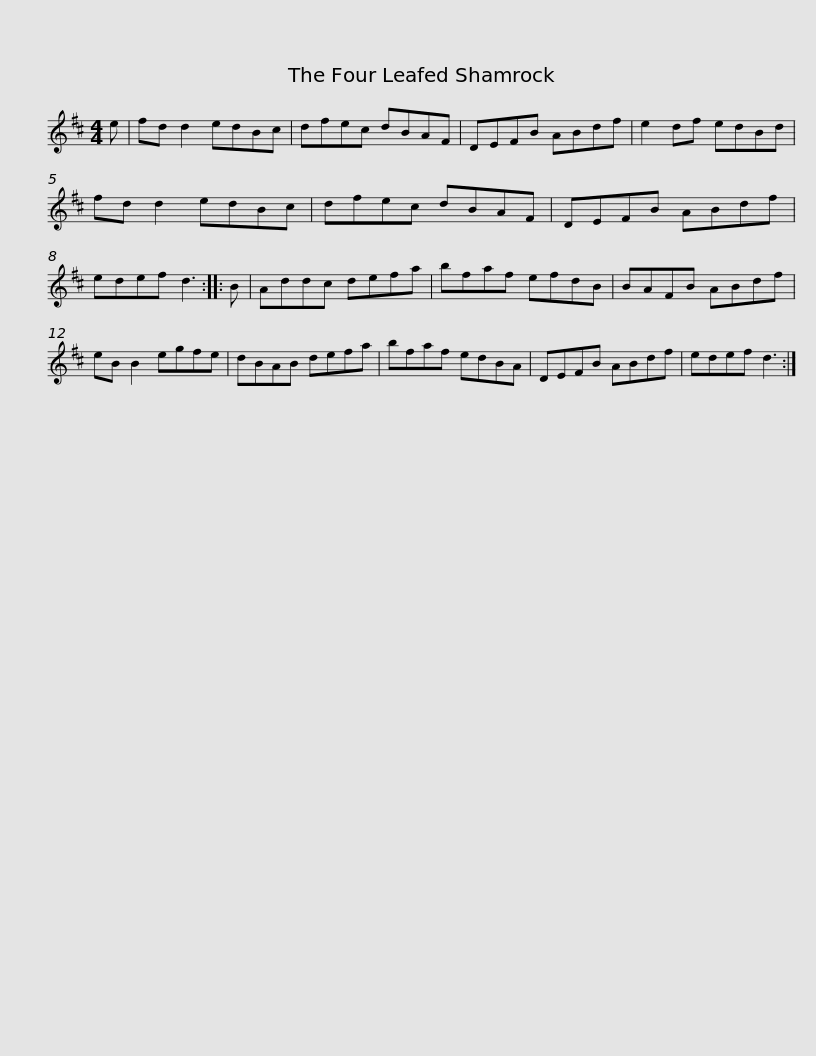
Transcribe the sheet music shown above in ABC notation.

X:1
L:1/8
M:4/4
I:linebreak $
K:D
V:1 treble
V:1
 e | fd d2 edBc | dfec dBAF | DEFB ABdf | e2 df edBd | %5
 fd d2 edBc |$ dfec dBAF | DEFB ABdf | edef d3 :: B | %10
 Addc defa | bfaf efdB |$ BAFB ABdf | eB B2 egfe | dBAB defa | %15
 bfaf edBA | DEFB ABdf | edef d3 :| %18
